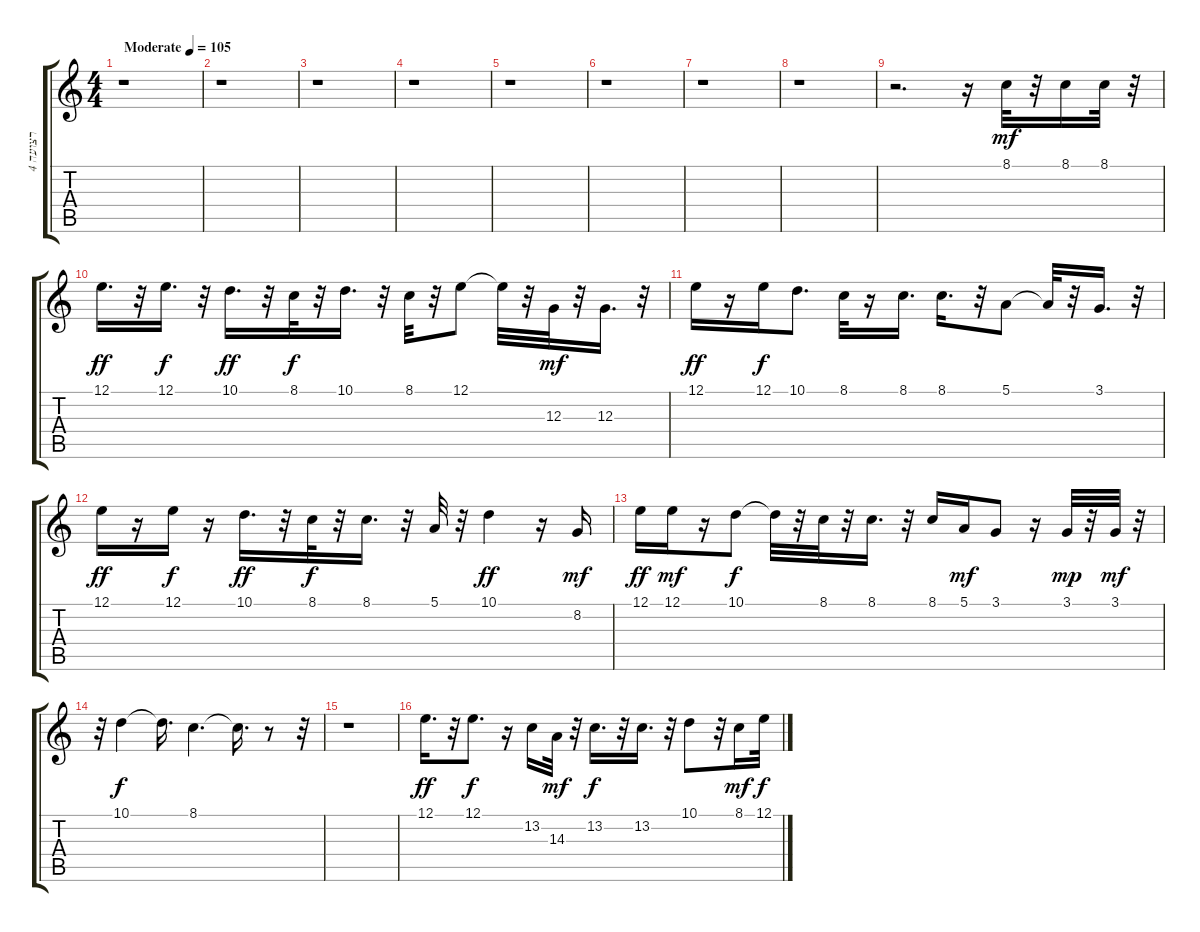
\track ("רצועה 4" "רצועה 4") {instrument flute}
\staff {score tabs}
\tuning (E4 B3 G3 D3 A2 E2) {hide}
\ts (4 4)
\tempo (105 "Moderate")
\clef g2
\ks c
r.1{dy mf instrument flute} |
r.1 |
r.1 |
r.1 |
r.1 |
r.1 |
r.1 |
r.1 |
r.2{d} r.16 8.1.32 r.32 8.1.16 8.1.32 r.32 |
12.1.16{d dy ff} r.32 12.1.16{d dy f} r.32 10.1.16{d dy ff} r.32 8.1.32{dy f} r.32 10.1.16{d} r.32 8.1.32 r.32 12.1.8 12.1{t}.32 r.32 12.3.32{dy mf} r.32 12.3.16{d} r.32 |
12.1.16{dy ff} r.16 12.1.16{dy f} 10.1.8{d} 8.1.32 r.16 8.1.16{d} 8.1.16{d} r.32 5.1.8 5.1{t}.32 r.32 3.1.16{d} r.32 |
12.1.16{dy ff} r.16 12.1.16{dy f} r.16 10.1.16{d dy ff} r.32 8.1.32{dy f} r.32 8.1.16{d} r.32 5.1.32 r.32 10.1.4{dy ff} r.16 8.2.16{dy mf} |
12.1.16{dy ff} 12.1.16{dy mf} r.16 10.1.8{dy f} 10.1{t}.32 r.32 8.1.32 r.32 8.1.16{d} r.32 8.1.16 5.1.16{dy mf} 3.1.8 r.16 3.1.32{dy mp} r.32 3.1.32{dy mf} r.32 |
r.32 10.1.4{dy f} 10.1{t}.16{d} 8.1.4{d} 8.1{t}.16{d} r.8 r.32 |
r.1 |
12.1.16{d dy ff} r.32 12.1.8{d dy f} r.16 13.2.16 14.3.32{dy mf} r.32 13.2.16{d dy f} r.32 13.2.16{d} r.32 10.1.8 r.32 8.1.16{dy mf} 12.1.32{dy f}
